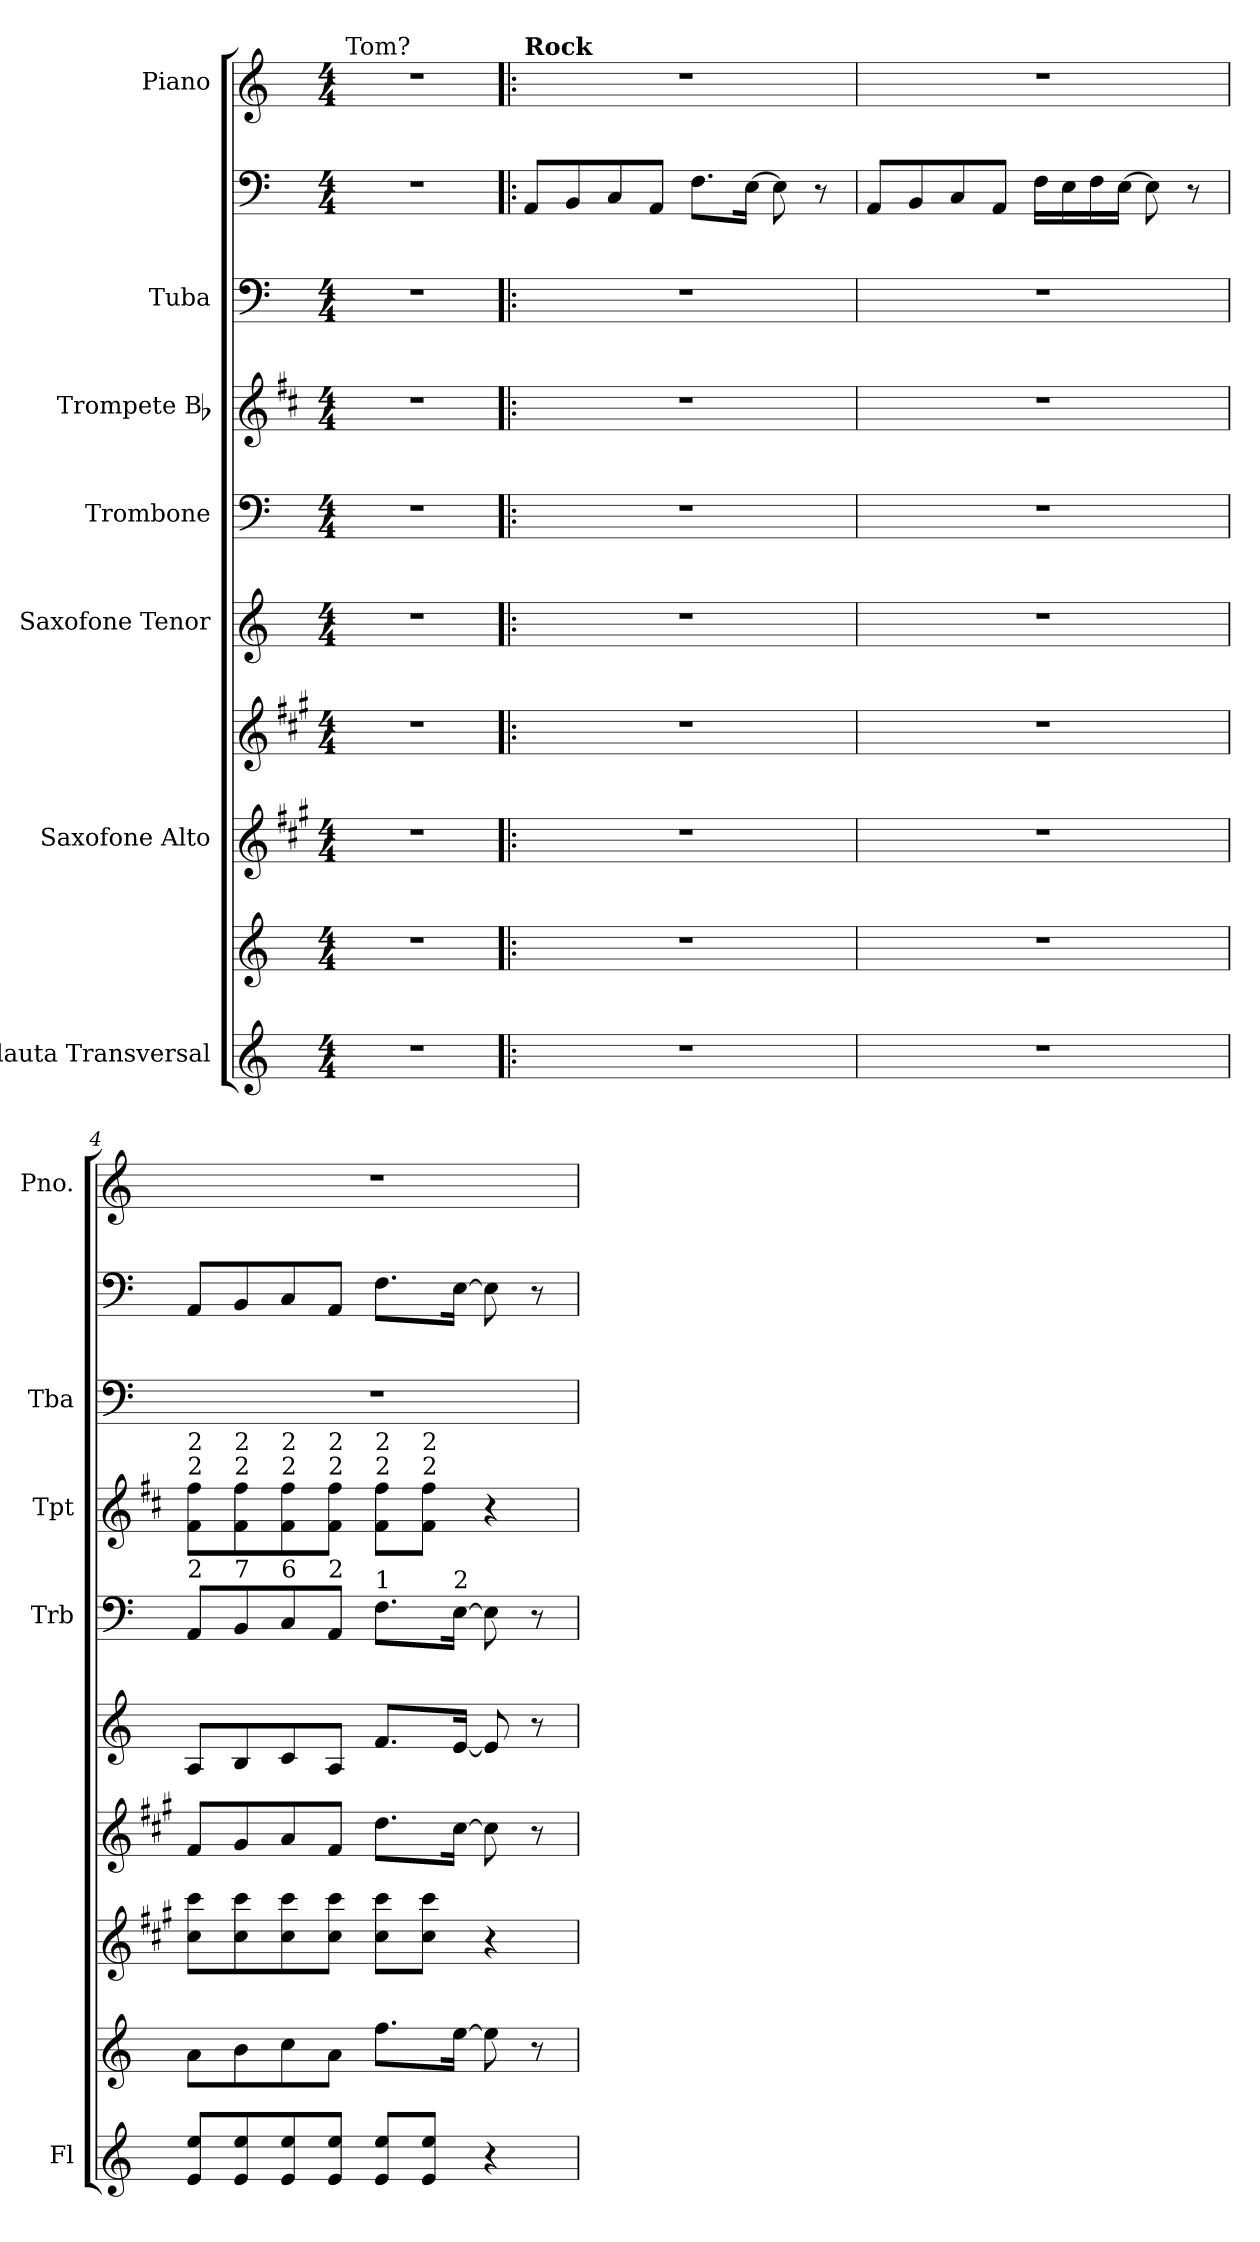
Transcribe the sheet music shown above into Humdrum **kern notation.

**kern	**kern	**kern	**kern	**kern	**kern	**kern	**kern	**kern	**kern
*part7	*part7	*part6	*part6	*part5	*part4	*part3	*part2	*part2	*part1
*staff10	*staff9	*staff8	*staff7	*staff6	*staff5	*staff4	*staff3	*staff2	*staff1
*I"Flauta Transversal	*	*I"Saxofone Alto	*	*I"Saxofone Tenor	*I"Trombone	*I"Trompete Bb	*I"Tuba	*	*I"Piano
*I'Fl	*	*	*	*	*I'Trb	*I'Tpt	*I'Tba	*	*I'Pno.
*clefG2	*clefG2	*clefG2	*clefG2	*clefG2	*clefF4	*clefG2	*clefF4	*clefF4	*clefG2
*	*	*ITrd5c9	*ITrd5c9	*ITrd8c14	*	*ITrd1c2	*	*	*
*k[]	*k[]	*k[]	*k[]	*k[]	*k[]	*k[]	*k[]	*k[]	*k[]
*M4/4	*M4/4	*M4/4	*M4/4	*M4/4	*M4/4	*M4/4	*M4/4	*M4/4	*M4/4
=1	=1	=1	=1	=1	=1	=1	=1	=1	=1
!	!	!	!	!	!	!	!	!	!LO:TX:a:t=Tom?
1r	1r	1r	1r	1r	1r	1r	1r	1r	1r
=2!|:	=2!|:	=2!|:	=2!|:	=2!|:	=2!|:	=2!|:	=2!|:	=2!|:	=2!|:
!!LO:REH:place=s1:a:B:fs=14:t=A
*	*	*	*	*	*	*	*	*	*MM80
!	!	!	!	!	!	!	!	!	!LO:TX:a:B:t=Rock
1r	1r	1r	1r	1r	1r	1r	1r	8AA/L	1r
.	.	.	.	.	.	.	.	8BB/	.
.	.	.	.	.	.	.	.	8C/	.
.	.	.	.	.	.	.	.	8AA/J	.
.	.	.	.	.	.	.	.	8.F\L	.
.	.	.	.	.	.	.	.	[16E\Jk	.
.	.	.	.	.	.	.	.	8E\]	.
.	.	.	.	.	.	.	.	8r	.
=3	=3	=3	=3	=3	=3	=3	=3	=3	=3
1r	1r	1r	1r	1r	1r	1r	1r	8AA/L	1r
.	.	.	.	.	.	.	.	8BB/	.
.	.	.	.	.	.	.	.	8C/	.
.	.	.	.	.	.	.	.	8AA/J	.
.	.	.	.	.	.	.	.	16F\LL	.
.	.	.	.	.	.	.	.	16E\	.
.	.	.	.	.	.	.	.	16F\	.
.	.	.	.	.	.	.	.	[16E\JJ	.
.	.	.	.	.	.	.	.	8E\]	.
.	.	.	.	.	.	.	.	8r	.
=4	=4	=4	=4	=4	=4	=4	=4	=4	=4
!	!	!	!	!	!	!LO:TX:a:t=2	!	!	!
!	!	!	!	!	!	!LO:TX:a:t=2	!	!	!
!	!	!	!	!	!LO:TX:a:t=2	!	!	!	!
8e/ 8ee/L	8a\L	8e\ 8ee\L	8A/L	8AA/L	8AA/L	8e\ 8ee\L	1r	8AA/L	1r
!	!	!	!	!	!	!LO:TX:a:t=2	!	!	!
!	!	!	!	!	!	!LO:TX:a:t=2	!	!	!
!	!	!	!	!	!LO:TX:a:t=7	!	!	!	!
8e/ 8ee/	8b\	8e\ 8ee\	8B/	8BB/	8BB/	8e\ 8ee\	.	8BB/	.
!	!	!	!	!	!	!LO:TX:a:t=2	!	!	!
!	!	!	!	!	!	!LO:TX:a:t=2	!	!	!
!	!	!	!	!	!LO:TX:a:t=6	!	!	!	!
8e/ 8ee/	8cc\	8e\ 8ee\	8c/	8C/	8C/	8e\ 8ee\	.	8C/	.
!	!	!	!	!	!	!LO:TX:a:t=2	!	!	!
!	!	!	!	!	!	!LO:TX:a:t=2	!	!	!
!	!	!	!	!	!LO:TX:a:t=2	!	!	!	!
8e/ 8ee/J	8a\J	8e\ 8ee\J	8A/J	8AA/J	8AA/J	8e\ 8ee\J	.	8AA/J	.
!	!	!	!	!	!	!LO:TX:a:t=2	!	!	!
!	!	!	!	!	!	!LO:TX:a:t=2	!	!	!
!	!	!	!	!	!LO:TX:a:t=1	!	!	!	!
8e/ 8ee/L	8.ff\L	8e\ 8ee\L	8.f\L	8.F/L	8.F\L	8e\ 8ee\L	.	8.F\L	.
!	!	!	!	!	!	!LO:TX:a:t=2	!	!	!
!	!	!	!	!	!	!LO:TX:a:t=2	!	!	!
8e/ 8ee/J	.	8e\ 8ee\J	.	.	.	8e\ 8ee\J	.	.	.
!	!	!	!	!	!LO:TX:a:t=2	!	!	!	!
.	[16ee\Jk	.	[16e\Jk	[16E/Jk	[16E\Jk	.	.	[16E\Jk	.
4r	8ee\]	4r	8e\]	8E/]	8E\]	4r	.	8E\]	.
.	8r	.	8r	8r	8r	.	.	8r	.
=	=	=	=	=	=	=	=	=	=
*-	*-	*-	*-	*-	*-	*-	*-	*-	*-
